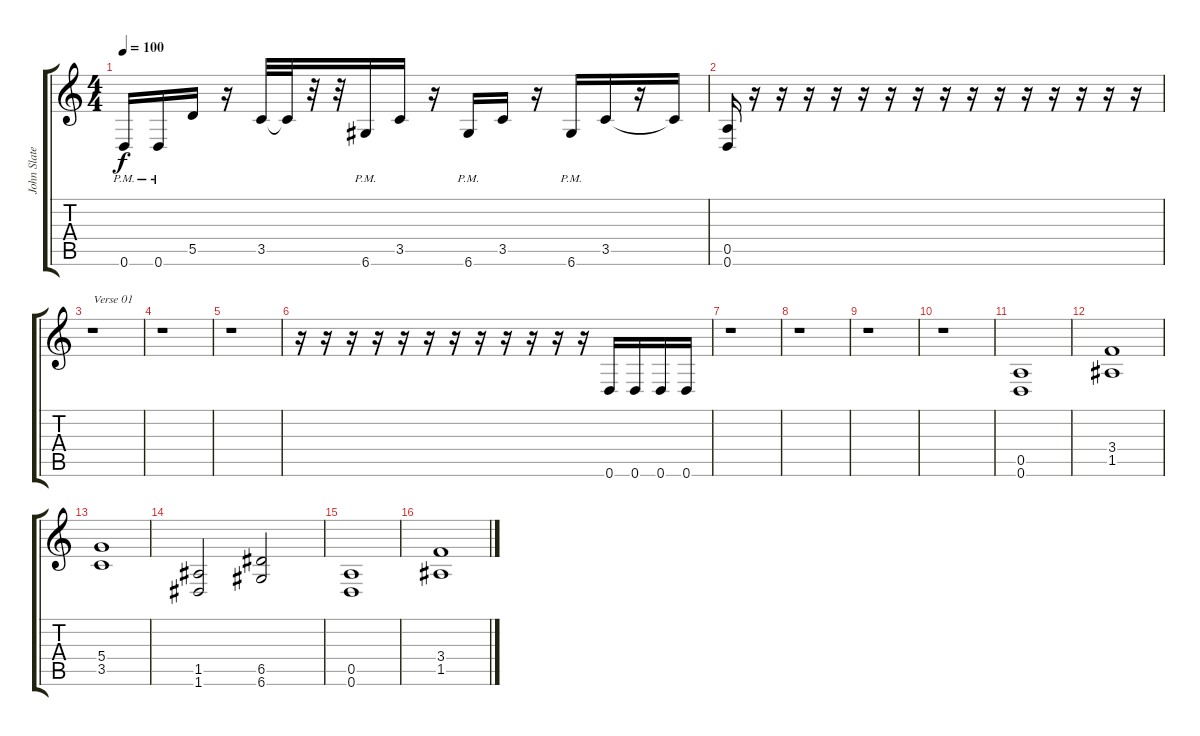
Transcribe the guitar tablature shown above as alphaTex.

\track ("John Slater" "John Slate") {instrument distortionguitar}
\staff {score tabs}
\tuning (E4 B3 G3 D3 A2 D2) {hide}
\ts (4 4)
\tempo 100
\clef g2
\ks c
0.6{pm}.16{dy f} 0.6{pm}.16 5.5.16 r.16 3.5.32 3.5{t}.32 r.32 r.32 6.6{pm}.16 3.5.16 r.16 6.6{pm}.16 3.5.16 r.16 6.6{pm}.16 3.5.16 r.16 3.5{t}.16 |
(0.5 0.6).16 r.16 r.16 r.16 r.16 r.16 r.16 r.16 r.16 r.16 r.16 r.16 r.16 r.16 r.16 r.16 |
r.1{txt "Verse 01"} |
r.1 |
r.1 |
r.16 r.16 r.16 r.16 r.16 r.16 r.16 r.16 r.16 r.16 r.16 r.16 0.6.16 0.6.16 0.6.16 0.6.16 |
r.1 |
r.1 |
r.1 |
r.1 |
(0.5 0.6).1 |
(3.4 1.5).1 |
(5.4 3.5).1 |
(1.5 1.6).2 (6.5 6.6).2 |
(0.5 0.6).1 |
(3.4 1.5).1
